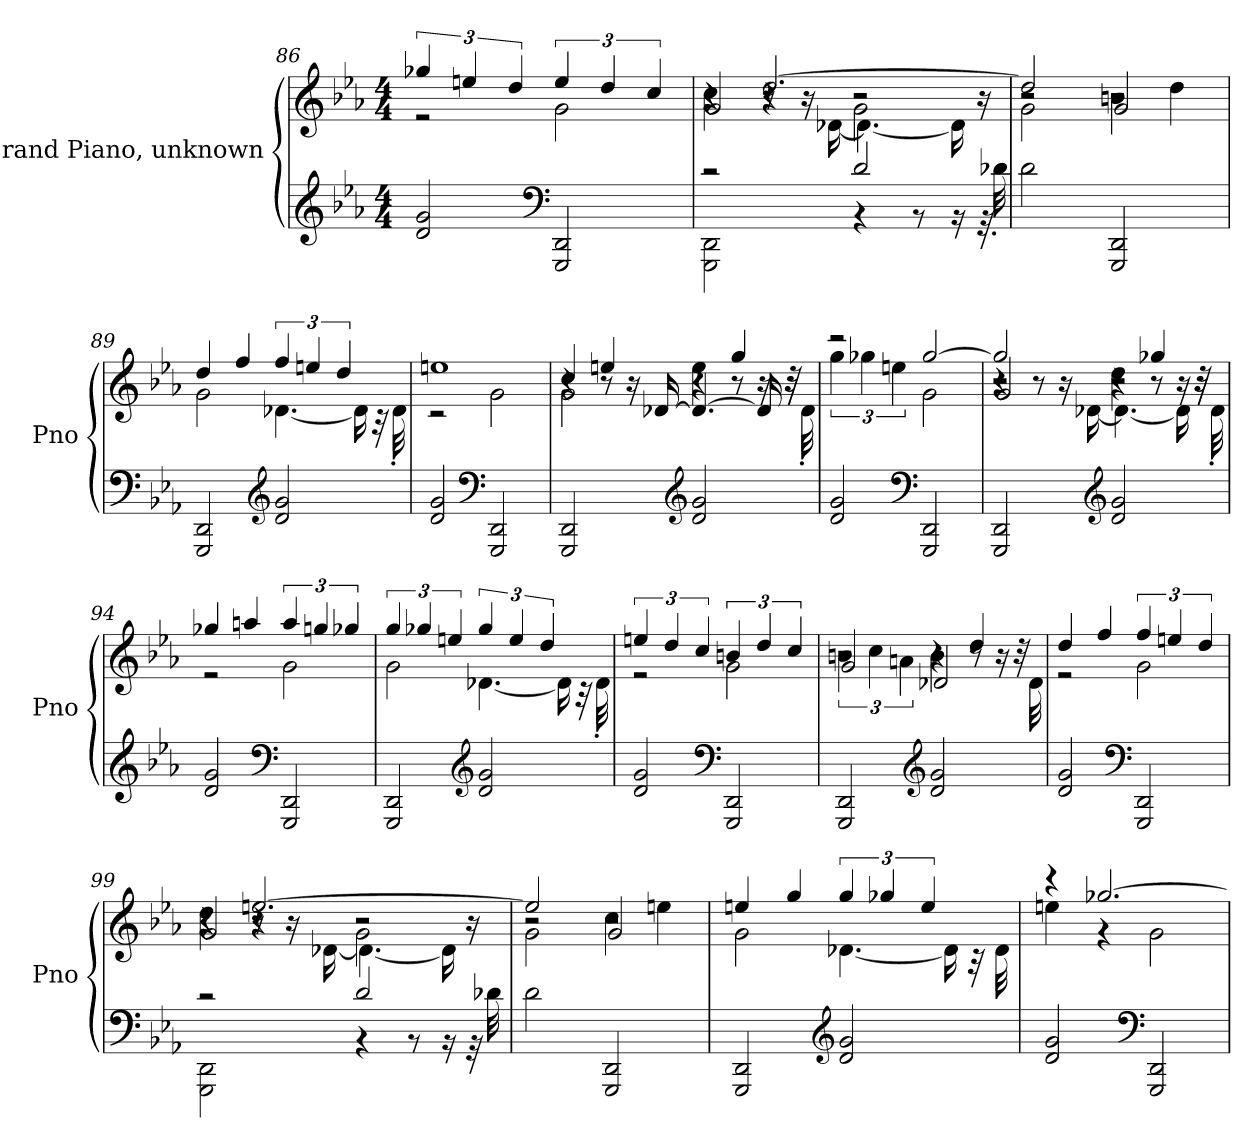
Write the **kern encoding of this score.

**kern	**kern
*part1	*part1
*staff2	*staff1
*I"Grand Piano, unknown	*
*I'Pno	*
*clefG2	*clefG2
*k[b-e-a-]	*k[b-e-a-]
*M4/4	*M4/4
=86	=86
*	*^
2d/ 2g/	6gg-X/	2r
.	6een/	.
.	6dd/	.
*clefF4	*	*
2GGG/ 2DD/	6ee/	2g\
.	6dd/	.
.	6cc/	.
!!LO:LB:g=z
=87	=87	=87
*^	*^	*^
2r	2GGG\ 2DD\	4r	4cc\	2g/	4r
.	.	[2.dd/	4r	.	8r
.	.	.	.	.	16r
.	.	.	.	.	[16d-X\
2d/	4r	.	2g\	2r	4.d-\_
.	8r	.	.	.	.
.	16r	.	.	.	16d-\]
.	32r	.	.	.	16r
.	32d-X'\	.	.	.	.
*v	*v	*	*	*	*
*	*	*	*v	*v
=88	=88	=88	=88
2d\	2dd/]	2g\	2r
2GGG/ 2DD/	2r	4bn\	2g/
.	.	4dd\	.
*	*	*v	*v
=89	=89	=89
2GGG/ 2DD/	4dd/	2g\
.	4ff/	.
*clefG2	*	*
2d/ 2g/	6ff/	[4.d-X\
.	6een/	.
.	6dd/	.
.	.	16d-\]
.	.	32r
.	.	32d-'\
=90	=90	=90
2d/ 2g/	1een	2r
*clefF4	*	*
2GGG/ 2DD/	.	2g\
=91	=91	=91
*	*	*^
2GGG/ 2DD/	4cc/	2g\	4r
.	4een/	.	8r
.	.	.	16r
.	.	.	[16d-X/
*clefG2	*	*	*
2d/ 2g/	4r	4ee\	4.d-/_
.	4gg/	8r	.
.	.	16r	16d-/]
.	.	32r	16r
.	.	32d-'\	.
*	*	*v	*v
!!LO:LB:g=z
=92	=92	=92
2d/ 2g/	2r	6gg\
.	.	6gg-X\
.	.	6een\
*clefF4	*	*
2GGG/ 2DD/	[2gg-/	2g\
=93	=93	=93
*	*^	*^
2GGG/ 2DD/	2gg-/]	2r	2g/	4r
.	.	.	.	8r
.	.	.	.	16r
.	.	.	.	[16d-X\
*clefG2	*	*	*	*
2d/ 2g/	4r	4dd\	2r	4.d-\_
.	4gg-X/	8r	.	.
.	.	16r	.	16d-\]
.	.	32r	.	16r
.	.	32d-'\	.	.
*	*	*v	*v	*v
=94	=94	=94
2d/ 2g/	4gg-X/	2r
.	4aan/	.
*clefF4	*	*
2GGG/ 2DD/	6aa/	2g\
.	6ggn/	.
.	6gg-X/	.
=95	=95	=95
2GGG/ 2DD/	6gg/	2g\
.	6gg-X/	.
.	6een/	.
*clefG2	*	*
2d/ 2g/	6gg-/	[4.d-X\
.	6ee/	.
.	6dd/	.
.	.	16d-\]
.	.	32r
.	.	32d-'\
!!LO:LB:g=z	!!
=96	=96	=96
2d/ 2g/	6een/	2r
.	6dd/	.
.	6cc/	.
*clefF4	*	*
2GGG/ 2DD/	6bn/	2g\
.	6dd/	.
.	6cc/	.
=97	=97	=97
*	*	*^
2GGG/ 2DD/	2r	6bn\	2g/
.	.	6cc\	.
.	.	6an\	.
*clefG2	*	*	*
2d/ 2g/	4r	4b\	2d-X/
.	4dd/	8r	.
.	.	16r	.
.	.	32r	.
.	.	32d-\	.
*	*	*v	*v
=98	=98	=98
2d/ 2g/	4dd/	2r
.	4ff/	.
*clefF4	*	*
2GGG/ 2DD/	6ff/	2g\
.	6een/	.
.	6dd/	.
=99	=99	=99
*^	*^	*^
2r	2GGG\ 2DD\	4r	4dd\	2g/	4r
.	.	[2.een/	4r	.	8r
.	.	.	.	.	16r
.	.	.	.	.	[16d-X\
2d/	4r	.	2g\	2r	4.d-\_
.	8r	.	.	.	.
.	16r	.	.	.	16d-\]
.	32r	.	.	.	16r
.	32d-X\	.	.	.	.
*v	*v	*	*	*	*
*	*	*	*v	*v
=100	=100	=100	=100
2d\	2ee/]	2g\	2r
2GGG/ 2DD/	2r	4cc\	2g/
.	.	4een\	.
*	*	*v	*v
!!LO:PB:g=z
=101	=101	=101
2GGG/ 2DD/	4een/	2g\
.	4gg/	.
*clefG2	*	*
2d/ 2g/	6gg/	[4.d-X\
.	6gg-X/	.
.	6ee/	.
.	.	16d-\]
.	.	32r
.	.	32d-\
=102	=102	=102
2d/ 2g/	4r	4een\
.	[2.gg-X/	4r
*clefF4	*	*
2GGG/ 2DD/	.	2g\
*	*v	*v
=	=
*-	*-
